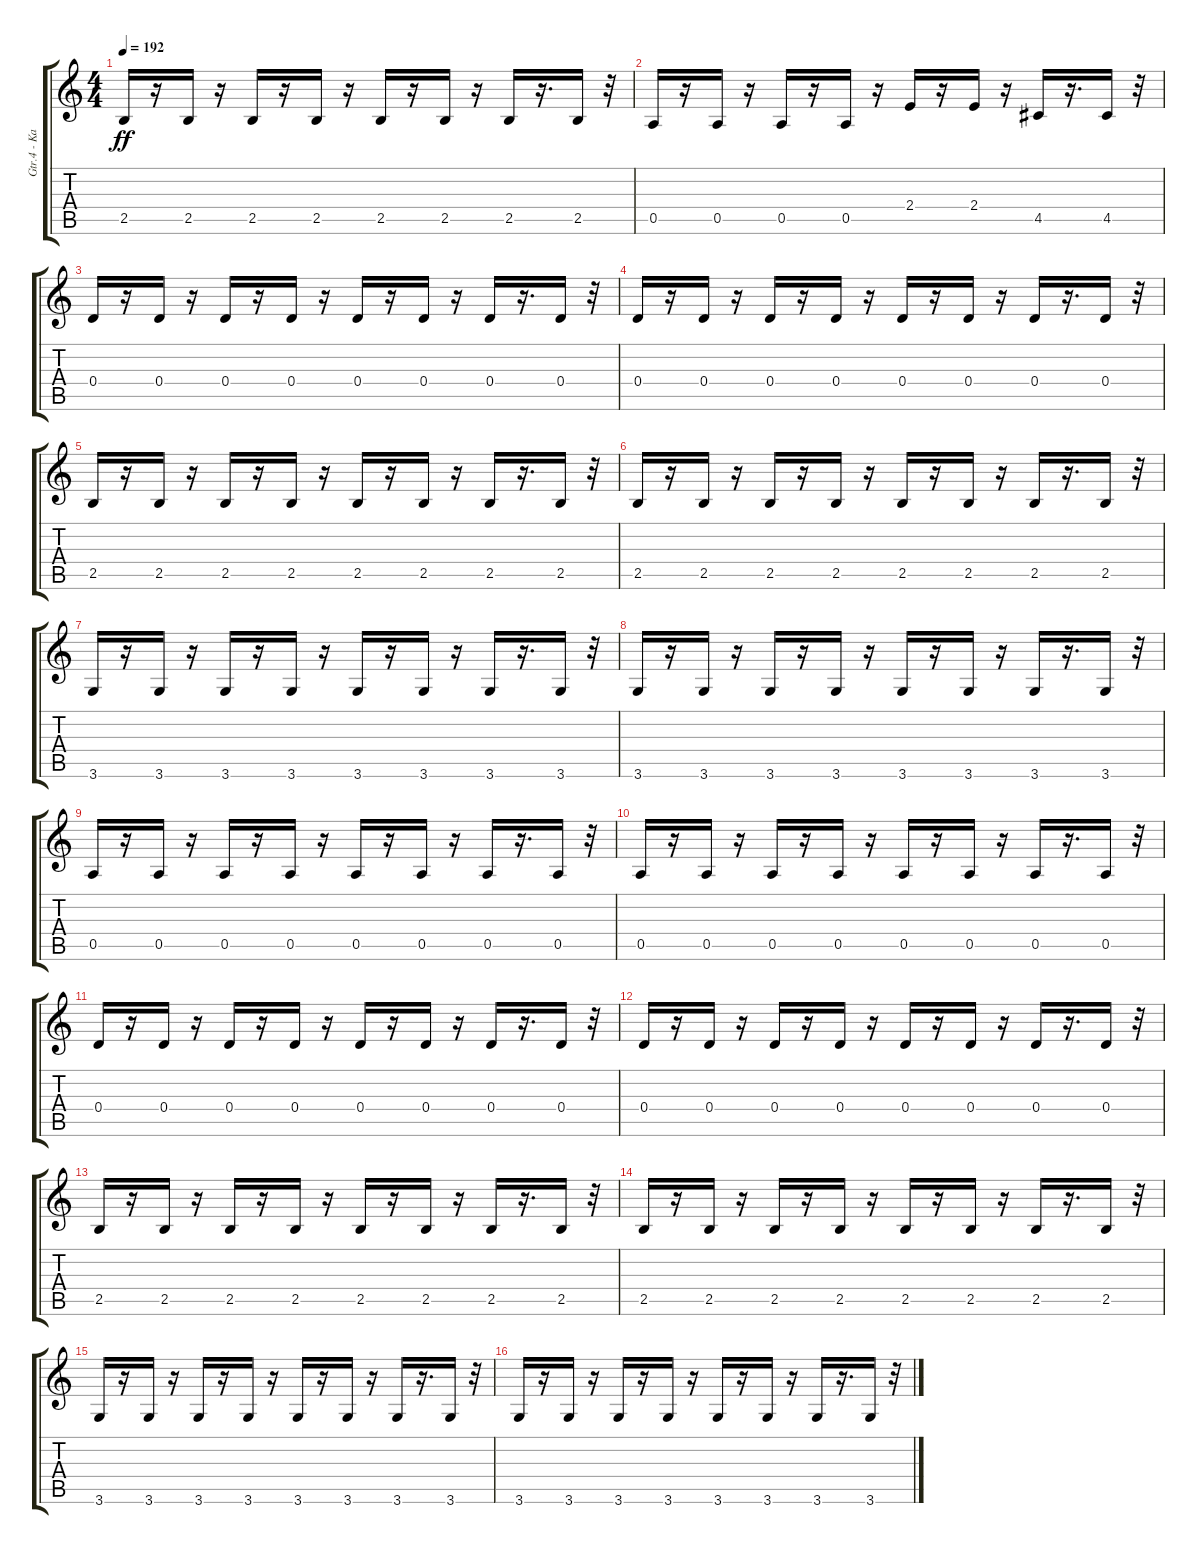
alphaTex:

\track ("Gtr.4 - Ka" "Gtr.4 - Ka") {instrument electricguitarmuted}
\staff {score tabs}
\tuning (E4 B3 G3 D3 A2 E2) {hide}
\ts (4 4)
\tempo 192
\clef g2
\ks c
2.5.16{dy ff} r.16 2.5.16 r.16 2.5.16 r.16 2.5.16 r.16 2.5.16 r.16 2.5.16 r.16 2.5.16 r.16{d} 2.5.16 r.32 |
0.5.16 r.16 0.5.16 r.16 0.5.16 r.16 0.5.16 r.16 2.4.16 r.16 2.4.16 r.16 4.5.16 r.16{d} 4.5.16 r.32 |
0.4.16 r.16 0.4.16 r.16 0.4.16 r.16 0.4.16 r.16 0.4.16 r.16 0.4.16 r.16 0.4.16 r.16{d} 0.4.16 r.32 |
0.4.16 r.16 0.4.16 r.16 0.4.16 r.16 0.4.16 r.16 0.4.16 r.16 0.4.16 r.16 0.4.16 r.16{d} 0.4.16 r.32 |
2.5.16 r.16 2.5.16 r.16 2.5.16 r.16 2.5.16 r.16 2.5.16 r.16 2.5.16 r.16 2.5.16 r.16{d} 2.5.16 r.32 |
2.5.16 r.16 2.5.16 r.16 2.5.16 r.16 2.5.16 r.16 2.5.16 r.16 2.5.16 r.16 2.5.16 r.16{d} 2.5.16 r.32 |
3.6.16 r.16 3.6.16 r.16 3.6.16 r.16 3.6.16 r.16 3.6.16 r.16 3.6.16 r.16 3.6.16 r.16{d} 3.6.16 r.32 |
3.6.16 r.16 3.6.16 r.16 3.6.16 r.16 3.6.16 r.16 3.6.16 r.16 3.6.16 r.16 3.6.16 r.16{d} 3.6.16 r.32 |
0.5.16 r.16 0.5.16 r.16 0.5.16 r.16 0.5.16 r.16 0.5.16 r.16 0.5.16 r.16 0.5.16 r.16{d} 0.5.16 r.32 |
0.5.16 r.16 0.5.16 r.16 0.5.16 r.16 0.5.16 r.16 0.5.16 r.16 0.5.16 r.16 0.5.16 r.16{d} 0.5.16 r.32 |
0.4.16 r.16 0.4.16 r.16 0.4.16 r.16 0.4.16 r.16 0.4.16 r.16 0.4.16 r.16 0.4.16 r.16{d} 0.4.16 r.32 |
0.4.16 r.16 0.4.16 r.16 0.4.16 r.16 0.4.16 r.16 0.4.16 r.16 0.4.16 r.16 0.4.16 r.16{d} 0.4.16 r.32 |
2.5.16 r.16 2.5.16 r.16 2.5.16 r.16 2.5.16 r.16 2.5.16 r.16 2.5.16 r.16 2.5.16 r.16{d} 2.5.16 r.32 |
2.5.16 r.16 2.5.16 r.16 2.5.16 r.16 2.5.16 r.16 2.5.16 r.16 2.5.16 r.16 2.5.16 r.16{d} 2.5.16 r.32 |
3.6.16 r.16 3.6.16 r.16 3.6.16 r.16 3.6.16 r.16 3.6.16 r.16 3.6.16 r.16 3.6.16 r.16{d} 3.6.16 r.32 |
3.6.16 r.16 3.6.16 r.16 3.6.16 r.16 3.6.16 r.16 3.6.16 r.16 3.6.16 r.16 3.6.16 r.16{d} 3.6.16 r.32
